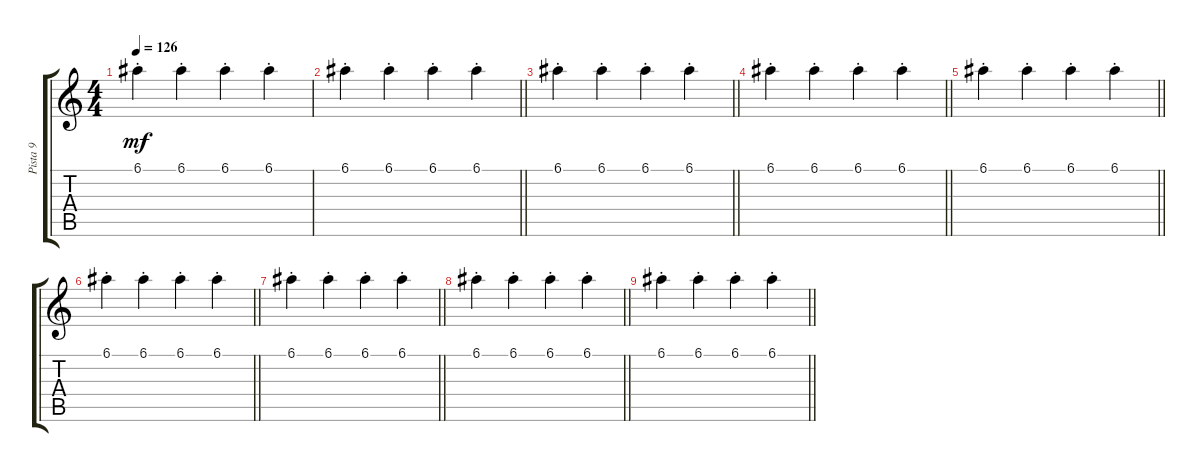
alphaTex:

\track ("Pista 9" "Pista 9") {instrument overdrivenguitar}
\staff {score tabs}
\tuning (E4 B3 G3 D3 A2 E2) {hide}
\ts (4 4)
\tempo 126
\clef g2
\ks c
6.1{st}.4{dy mf} 6.1{st}.4 6.1{st}.4 6.1{st}.4 |
\barLineRight lightlight
6.1{st}.4 6.1{st}.4 6.1{st}.4 6.1{st}.4 |
\barLineRight lightlight
6.1{st}.4 6.1{st}.4 6.1{st}.4 6.1{st}.4 |
\barLineRight lightlight
6.1{st}.4 6.1{st}.4 6.1{st}.4 6.1{st}.4 |
\barLineRight lightlight
6.1{st}.4 6.1{st}.4 6.1{st}.4 6.1{st}.4 |
\barLineRight lightlight
6.1{st}.4 6.1{st}.4 6.1{st}.4 6.1{st}.4 |
\barLineRight lightlight
6.1{st}.4 6.1{st}.4 6.1{st}.4 6.1{st}.4 |
\barLineRight lightlight
6.1{st}.4 6.1{st}.4 6.1{st}.4 6.1{st}.4 |
\barLineRight lightlight
6.1{st}.4 6.1{st}.4 6.1{st}.4 6.1{st}.4
